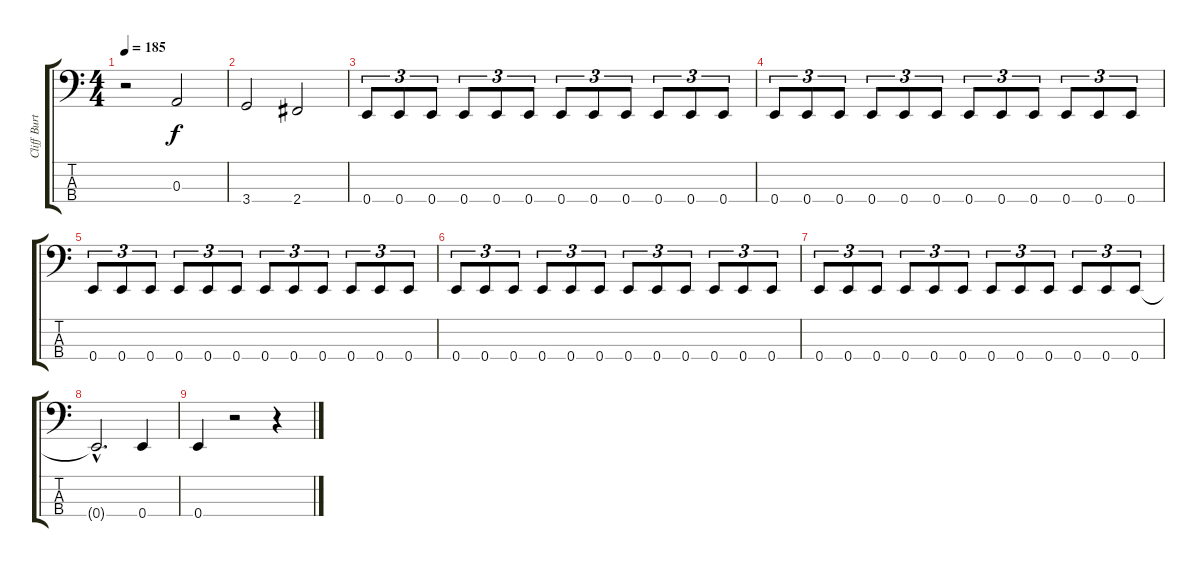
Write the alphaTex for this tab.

\track ("Cliff Burton (Bass)" "Cliff Burt") {instrument electricbasspick}
\staff {score tabs}
\tuning (G2 D2 A1 E1) {hide}
\ts (4 4)
\tempo 185
\clef f4
\ks c
r.2{dy f} 0.3.2 |
3.4.2 2.4.2 |
0.4.8{tu (3 2)} 0.4.8{tu (3 2)} 0.4.8{tu (3 2)} 0.4.8{tu (3 2)} 0.4.8{tu (3 2)} 0.4.8{tu (3 2)} 0.4.8{tu (3 2)} 0.4.8{tu (3 2)} 0.4.8{tu (3 2)} 0.4.8{tu (3 2)} 0.4.8{tu (3 2)} 0.4.8{tu (3 2)} |
0.4.8{tu (3 2)} 0.4.8{tu (3 2)} 0.4.8{tu (3 2)} 0.4.8{tu (3 2)} 0.4.8{tu (3 2)} 0.4.8{tu (3 2)} 0.4.8{tu (3 2)} 0.4.8{tu (3 2)} 0.4.8{tu (3 2)} 0.4.8{tu (3 2)} 0.4.8{tu (3 2)} 0.4.8{tu (3 2)} |
0.4.8{tu (3 2)} 0.4.8{tu (3 2)} 0.4.8{tu (3 2)} 0.4.8{tu (3 2)} 0.4.8{tu (3 2)} 0.4.8{tu (3 2)} 0.4.8{tu (3 2)} 0.4.8{tu (3 2)} 0.4.8{tu (3 2)} 0.4.8{tu (3 2)} 0.4.8{tu (3 2)} 0.4.8{tu (3 2)} |
0.4.8{tu (3 2)} 0.4.8{tu (3 2)} 0.4.8{tu (3 2)} 0.4.8{tu (3 2)} 0.4.8{tu (3 2)} 0.4.8{tu (3 2)} 0.4.8{tu (3 2)} 0.4.8{tu (3 2)} 0.4.8{tu (3 2)} 0.4.8{tu (3 2)} 0.4.8{tu (3 2)} 0.4.8{tu (3 2)} |
0.4.8{tu (3 2)} 0.4.8{tu (3 2)} 0.4.8{tu (3 2)} 0.4.8{tu (3 2)} 0.4.8{tu (3 2)} 0.4.8{tu (3 2)} 0.4.8{tu (3 2)} 0.4.8{tu (3 2)} 0.4.8{tu (3 2)} 0.4.8{tu (3 2)} 0.4.8{tu (3 2)} 0.4.8{tu (3 2)} |
0.4{hac t}.2{d} 0.4.4 |
0.4.4 r.2 r.4
